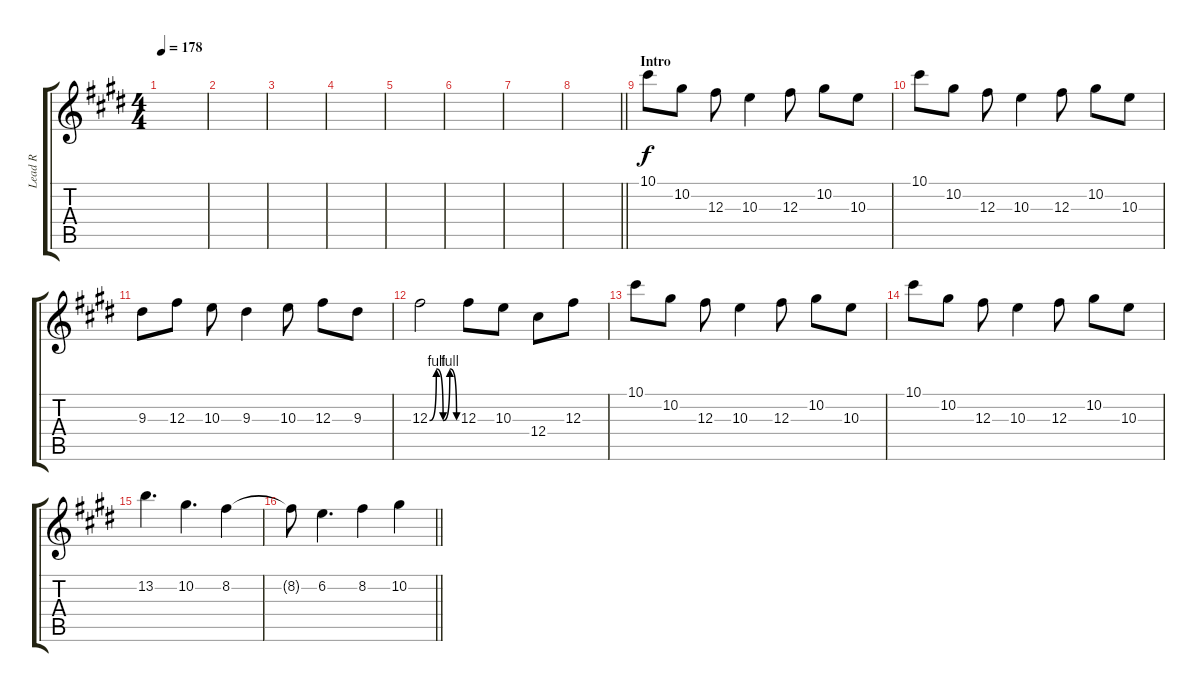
\track ("Lead R" "Lead R") {instrument distortionguitar}
\staff {score tabs}
\tuning (Eb4 Bb3 Gb3 Db3 Ab2 Db2) {hide}
\ts (4 4)
\tempo 178
\clef g2
\ks e
|
|
|
|
|
|
|
\barLineRight lightlight
|
\section ("" "Intro")
10.1.8 10.2.8 12.3.8 10.3.4 12.3.8 10.2.8 10.3.8 |
10.1.8 10.2.8 12.3.8 10.3.4 12.3.8 10.2.8 10.3.8 |
9.3.8 12.3.8 10.3.8 9.3.4 10.3.8 12.3.8 9.3.8 |
12.3{be (custom 0 0 15 4 30 0 45 4 60 0)}.2 12.3.8 10.3.8 12.4.8 12.3.8 |
10.1.8 10.2.8 12.3.8 10.3.4 12.3.8 10.2.8 10.3.8 |
10.1.8 10.2.8 12.3.8 10.3.4 12.3.8 10.2.8 10.3.8 |
13.2.4{d} 10.2.4{d} 8.2.4 |
\barLineRight lightlight
8.2{t}.8 6.2.4{d} 8.2.4 10.2.4
